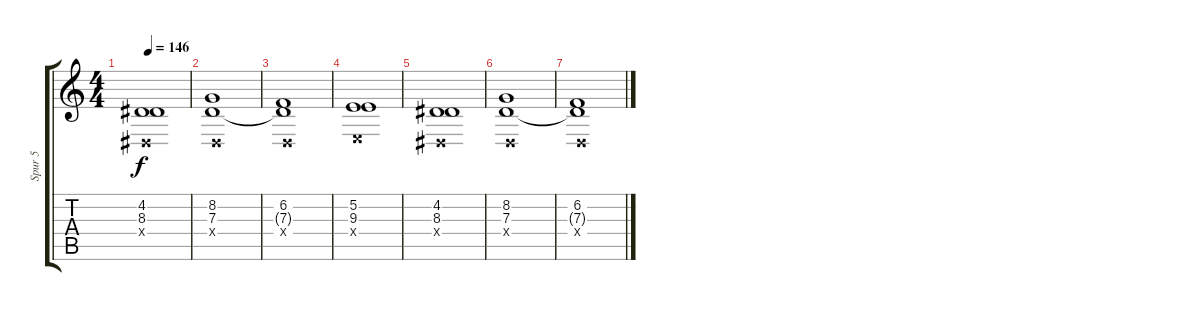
\track ("Spur 5" "Spur 5") {instrument drawbarorgan}
\staff {score tabs}
\tuning (E4 B3 G3 D3 A2 E2) {hide}
\ts (4 4)
\tempo 146
\clef g2
\ks c
(4.2 8.3 1.4{x}).1{dy f} |
(8.2 7.3 0.4{x}).1 |
(6.2 7.3{t} 0.4{x}).1 |
(5.2 9.3 2.4{x}).1 |
(4.2 8.3 1.4{x}).1 |
(8.2 7.3 0.4{x}).1 |
(6.2 7.3{t} 0.4{x}).1
